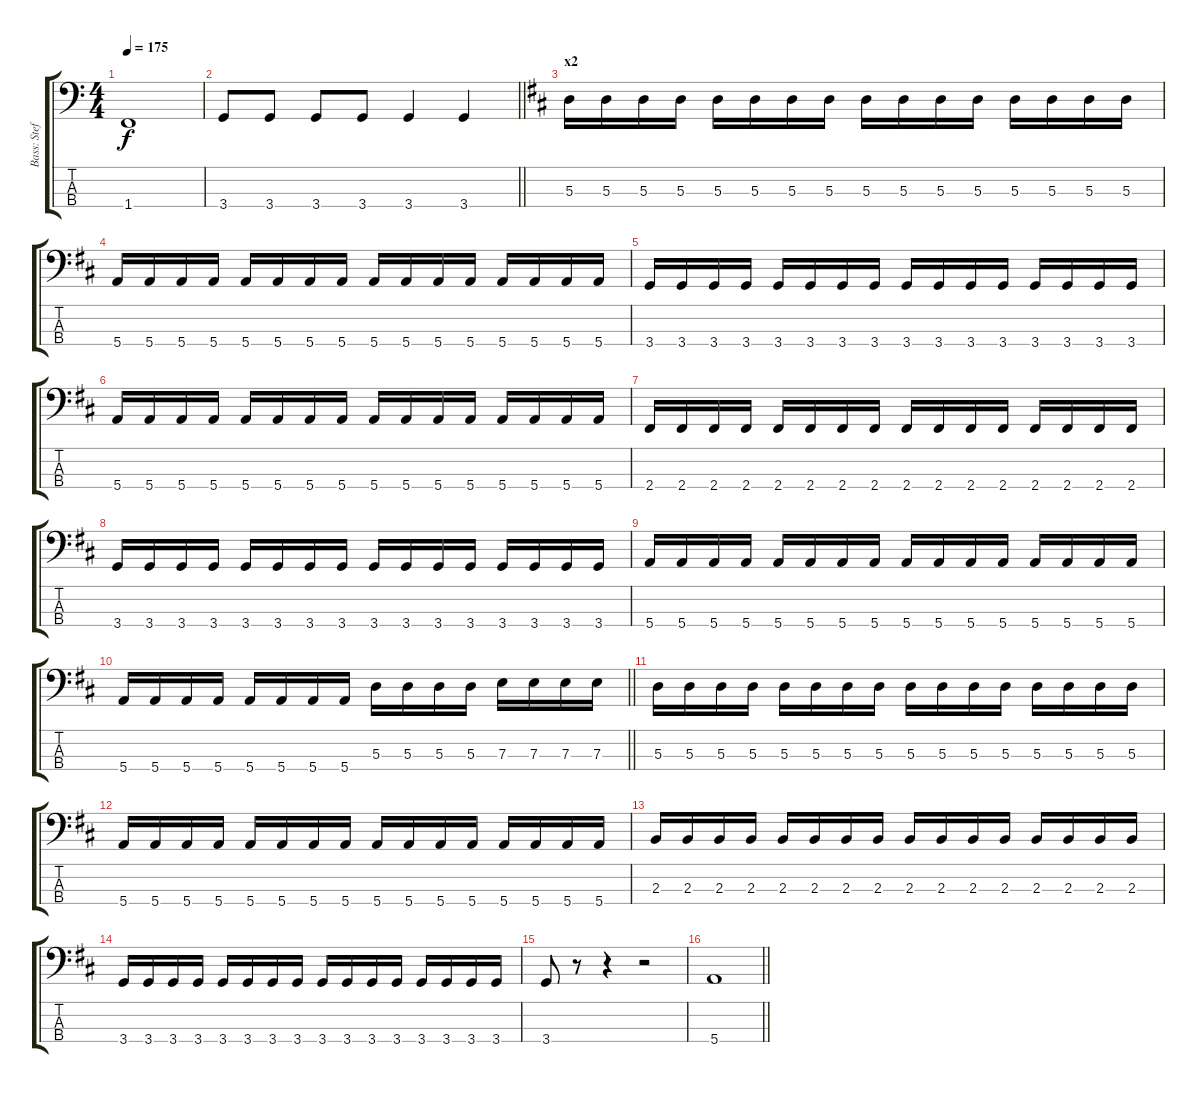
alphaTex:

\track ("Bass: Stefan Gimpl" "Bass: Stef") {instrument electricbassfinger}
\staff {score tabs}
\tuning (G2 D2 A1 E1) {hide}
\ts (4 4)
\tempo 175
\clef f4
\ks aminor
1.4{t}.1{dy f} |
\barLineRight lightlight
3.4.8 3.4.8 3.4.8 3.4.8 3.4.4 3.4.4 |
\section ("" "x2")
\ks d
5.3.16 5.3.16 5.3.16 5.3.16 5.3.16 5.3.16 5.3.16 5.3.16 5.3.16 5.3.16 5.3.16 5.3.16 5.3.16 5.3.16 5.3.16 5.3.16 |
5.4.16 5.4.16 5.4.16 5.4.16 5.4.16 5.4.16 5.4.16 5.4.16 5.4.16 5.4.16 5.4.16 5.4.16 5.4.16 5.4.16 5.4.16 5.4.16 |
3.4.16 3.4.16 3.4.16 3.4.16 3.4.16 3.4.16 3.4.16 3.4.16 3.4.16 3.4.16 3.4.16 3.4.16 3.4.16 3.4.16 3.4.16 3.4.16 |
5.4.16 5.4.16 5.4.16 5.4.16 5.4.16 5.4.16 5.4.16 5.4.16 5.4.16 5.4.16 5.4.16 5.4.16 5.4.16 5.4.16 5.4.16 5.4.16 |
2.4.16 2.4.16 2.4.16 2.4.16 2.4.16 2.4.16 2.4.16 2.4.16 2.4.16 2.4.16 2.4.16 2.4.16 2.4.16 2.4.16 2.4.16 2.4.16 |
3.4.16 3.4.16 3.4.16 3.4.16 3.4.16 3.4.16 3.4.16 3.4.16 3.4.16 3.4.16 3.4.16 3.4.16 3.4.16 3.4.16 3.4.16 3.4.16 |
5.4.16 5.4.16 5.4.16 5.4.16 5.4.16 5.4.16 5.4.16 5.4.16 5.4.16 5.4.16 5.4.16 5.4.16 5.4.16 5.4.16 5.4.16 5.4.16 |
\barLineRight lightlight
5.4.16 5.4.16 5.4.16 5.4.16 5.4.16 5.4.16 5.4.16 5.4.16 5.3.16 5.3.16 5.3.16 5.3.16 7.3.16 7.3.16 7.3.16 7.3.16 |
5.3.16 5.3.16 5.3.16 5.3.16 5.3.16 5.3.16 5.3.16 5.3.16 5.3.16 5.3.16 5.3.16 5.3.16 5.3.16 5.3.16 5.3.16 5.3.16 |
5.4.16 5.4.16 5.4.16 5.4.16 5.4.16 5.4.16 5.4.16 5.4.16 5.4.16 5.4.16 5.4.16 5.4.16 5.4.16 5.4.16 5.4.16 5.4.16 |
2.3.16 2.3.16 2.3.16 2.3.16 2.3.16 2.3.16 2.3.16 2.3.16 2.3.16 2.3.16 2.3.16 2.3.16 2.3.16 2.3.16 2.3.16 2.3.16 |
3.4.16 3.4.16 3.4.16 3.4.16 3.4.16 3.4.16 3.4.16 3.4.16 3.4.16 3.4.16 3.4.16 3.4.16 3.4.16 3.4.16 3.4.16 3.4.16 |
3.4.8 r.8 r.4 r.2 |
\barLineRight lightlight
5.4.1
